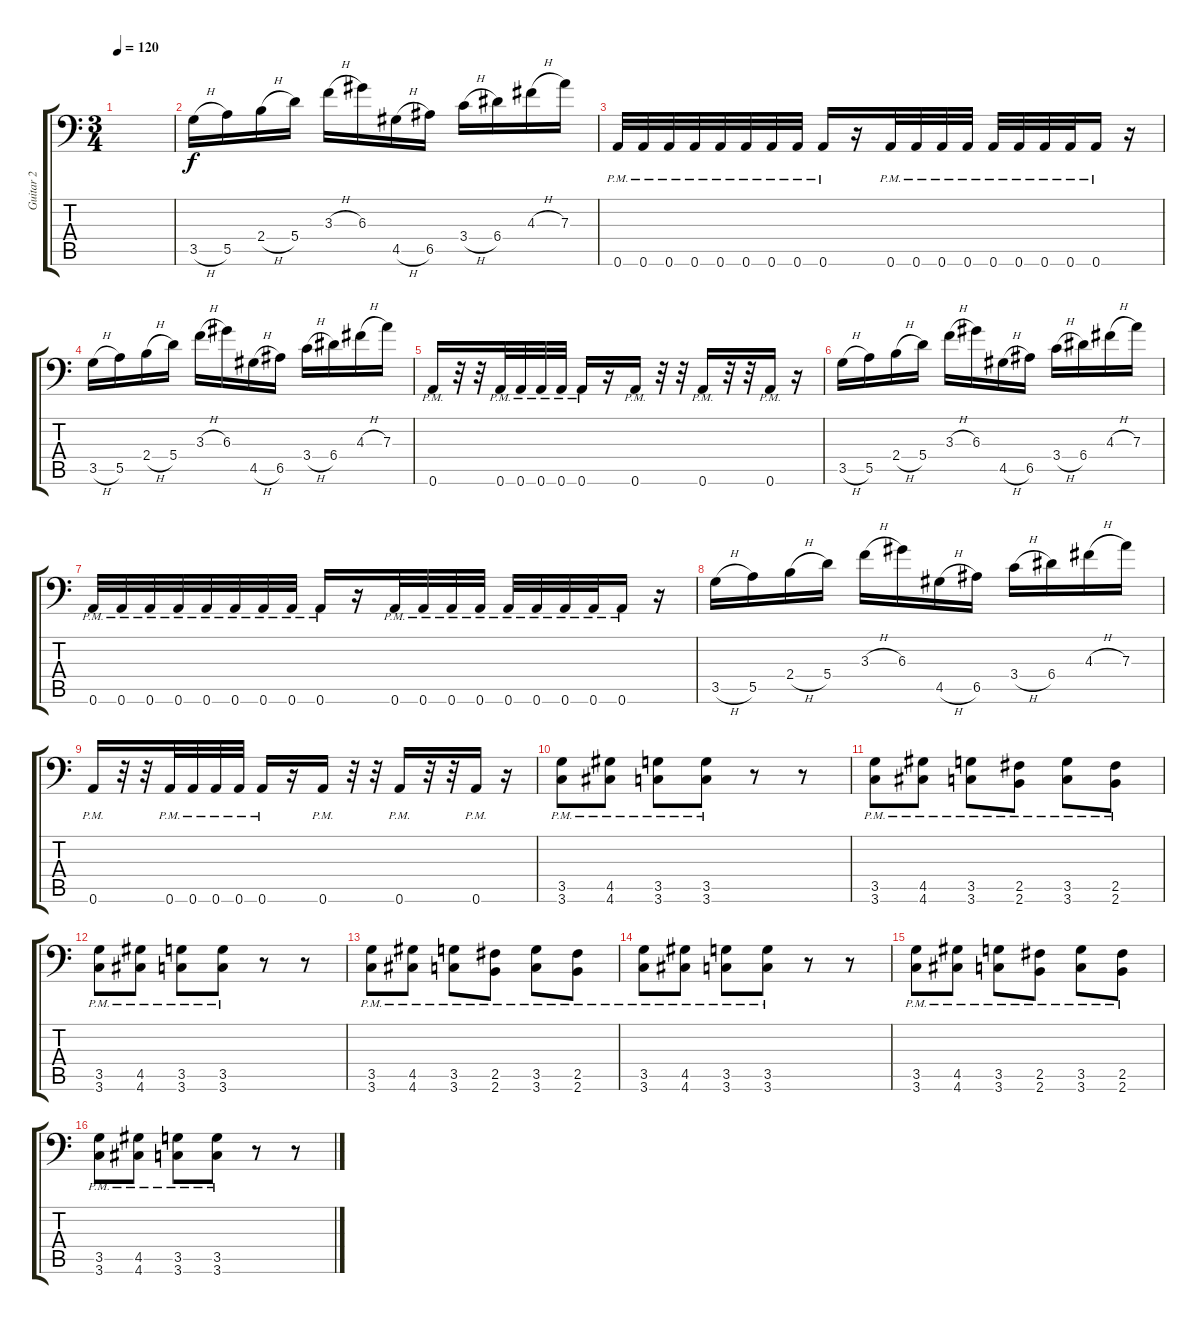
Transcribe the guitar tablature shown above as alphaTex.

\track ("Guitar 2" "Guitar 2") {instrument distortionguitar}
\staff {score tabs}
\tuning (B3 Gb3 D3 A2 E2 A1) {hide}
\ts (3 4)
\tempo 120
\clef f4
\ks c
|
3.5{h}.16 5.5.16 2.4{h}.16 5.4.16 3.3{h}.16 6.3.16 4.5{h}.16 6.5.16 3.4{h}.16 6.4.16 4.3{h}.16 7.3.16 |
0.6{pm}.32 0.6{pm}.32 0.6{pm}.32 0.6{pm}.32 0.6{pm}.32 0.6{pm}.32 0.6{pm}.32 0.6{pm}.32 0.6{pm}.16 r.16 0.6{pm}.32 0.6{pm}.32 0.6{pm}.32 0.6{pm}.32 0.6{pm}.32 0.6{pm}.32 0.6{pm}.32 0.6{pm}.32 0.6{pm}.16 r.16 |
3.5{h}.16 5.5.16 2.4{h}.16 5.4.16 3.3{h}.16 6.3.16 4.5{h}.16 6.5.16 3.4{h}.16 6.4.16 4.3{h}.16 7.3.16 |
0.6{pm}.16 r.32 r.32 0.6{pm}.32 0.6{pm}.32 0.6{pm}.32 0.6{pm}.32 0.6{pm}.16 r.16 0.6{pm}.16 r.32 r.32 0.6{pm}.16 r.32 r.32 0.6{pm}.16 r.16 |
3.5{h}.16 5.5.16 2.4{h}.16 5.4.16 3.3{h}.16 6.3.16 4.5{h}.16 6.5.16 3.4{h}.16 6.4.16 4.3{h}.16 7.3.16 |
0.6{pm}.32 0.6{pm}.32 0.6{pm}.32 0.6{pm}.32 0.6{pm}.32 0.6{pm}.32 0.6{pm}.32 0.6{pm}.32 0.6{pm}.16 r.16 0.6{pm}.32 0.6{pm}.32 0.6{pm}.32 0.6{pm}.32 0.6{pm}.32 0.6{pm}.32 0.6{pm}.32 0.6{pm}.32 0.6{pm}.16 r.16 |
3.5{h}.16 5.5.16 2.4{h}.16 5.4.16 3.3{h}.16 6.3.16 4.5{h}.16 6.5.16 3.4{h}.16 6.4.16 4.3{h}.16 7.3.16 |
0.6{pm}.16 r.32 r.32 0.6{pm}.32 0.6{pm}.32 0.6{pm}.32 0.6{pm}.32 0.6{pm}.16 r.16 0.6{pm}.16 r.32 r.32 0.6{pm}.16 r.32 r.32 0.6{pm}.16 r.16 |
(3.5{pm} 3.6{pm}).8 (4.5{pm} 4.6{pm}).8 (3.5{pm} 3.6{pm}).8 (3.5{pm} 3.6{pm}).8 r.8 r.8 |
(3.5{pm} 3.6{pm}).8 (4.5{pm} 4.6{pm}).8 (3.5{pm} 3.6{pm}).8 (2.5{pm} 2.6{pm}).8 (3.5{pm} 3.6{pm}).8 (2.5{pm} 2.6{pm}).8 |
(3.5{pm} 3.6{pm}).8 (4.5{pm} 4.6{pm}).8 (3.5{pm} 3.6{pm}).8 (3.5{pm} 3.6{pm}).8 r.8 r.8 |
(3.5{pm} 3.6{pm}).8 (4.5{pm} 4.6{pm}).8 (3.5{pm} 3.6{pm}).8 (2.5{pm} 2.6{pm}).8 (3.5{pm} 3.6{pm}).8 (2.5{pm} 2.6{pm}).8 |
(3.5{pm} 3.6{pm}).8 (4.5{pm} 4.6{pm}).8 (3.5{pm} 3.6{pm}).8 (3.5{pm} 3.6{pm}).8 r.8 r.8 |
(3.5{pm} 3.6{pm}).8 (4.5{pm} 4.6{pm}).8 (3.5{pm} 3.6{pm}).8 (2.5{pm} 2.6{pm}).8 (3.5{pm} 3.6{pm}).8 (2.5{pm} 2.6{pm}).8 |
(3.5{pm} 3.6{pm}).8 (4.5{pm} 4.6{pm}).8 (3.5{pm} 3.6{pm}).8 (3.5{pm} 3.6{pm}).8 r.8 r.8
